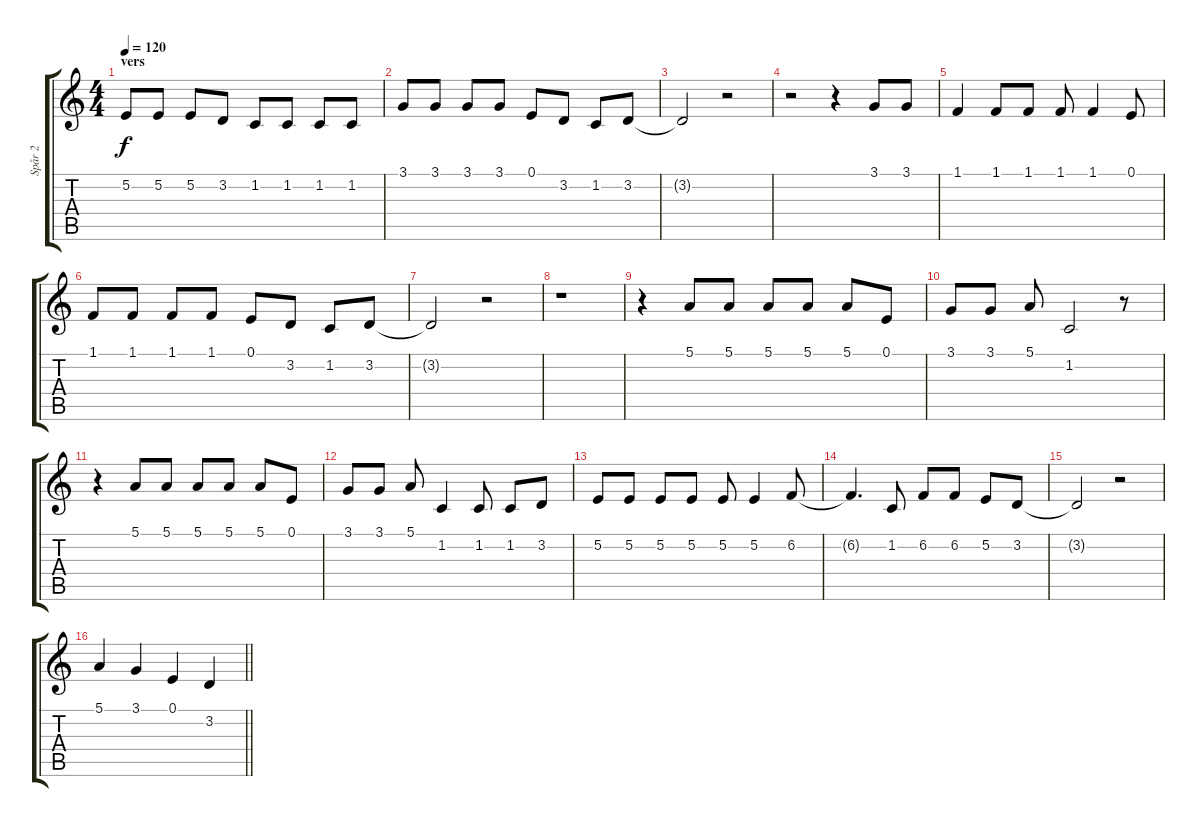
\track ("Spår 2" "Spår 2") {instrument lead6voice}
\staff {score tabs}
\tuning (E4 B3 G3 D3 A2 E2) {hide}
\ts (4 4)
\section ("" "vers")
\tempo 120
\clef g2
\ks c
5.2.8{dy f} 5.2.8 5.2.8 3.2.8 1.2.8 1.2.8 1.2.8 1.2.8 |
3.1.8 3.1.8 3.1.8 3.1.8 0.1.8 3.2.8 1.2.8 3.2.8 |
3.2{t}.2 r.2 |
r.2 r.4 3.1.8 3.1.8 |
1.1.4 1.1.8 1.1.8 1.1.8 1.1.4 0.1.8 |
1.1.8 1.1.8 1.1.8 1.1.8 0.1.8 3.2.8 1.2.8 3.2.8 |
3.2{t}.2 r.2 |
r.1 |
r.4 5.1.8 5.1.8 5.1.8 5.1.8 5.1.8 0.1.8 |
3.1.8 3.1.8 5.1.8 1.2.2 r.8 |
r.4 5.1.8 5.1.8 5.1.8 5.1.8 5.1.8 0.1.8 |
3.1.8 3.1.8 5.1.8 1.2.4 1.2.8 1.2.8 3.2.8 |
5.2.8 5.2.8 5.2.8 5.2.8 5.2.8 5.2.4 6.2.8 |
6.2{t}.4{d} 1.2.8 6.2.8 6.2.8 5.2.8 3.2.8 |
3.2{t}.2 r.2 |
\barLineRight lightlight
5.1.4 3.1.4 0.1.4 3.2.4
